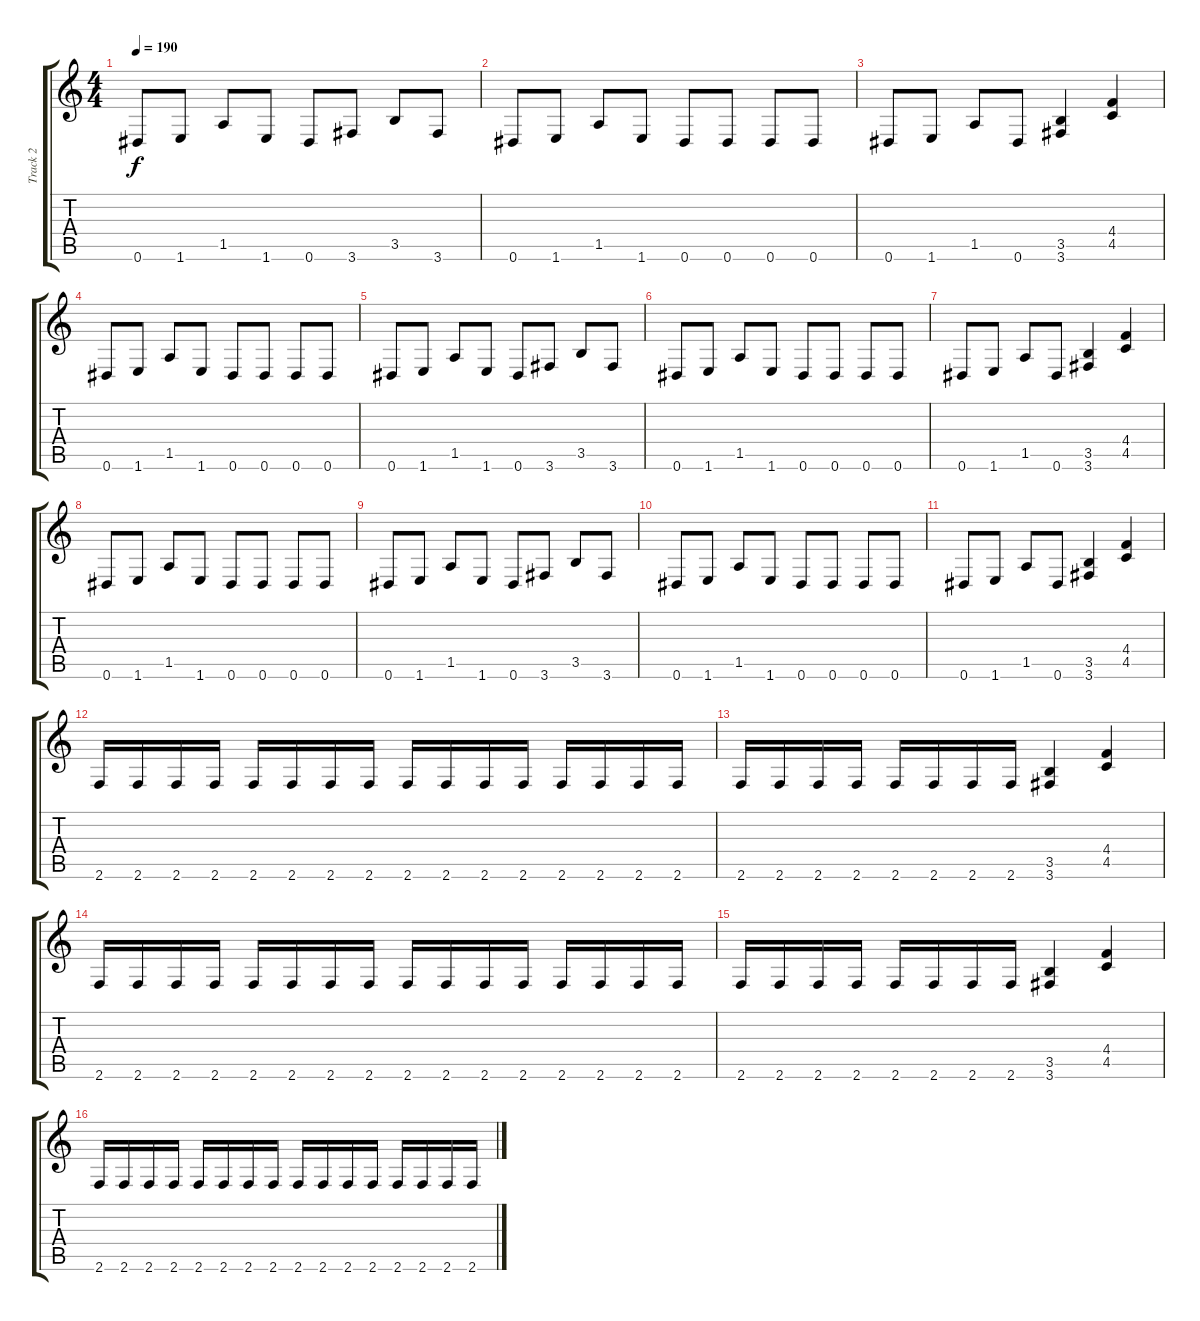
\track ("Track 2" "Track 2") {instrument distortionguitar}
\staff {score tabs}
\tuning (Eb4 Bb3 Gb3 Db3 Ab2 Eb2) {hide}
\ts (4 4)
\tempo 190
\clef g2
\ks c
0.6.8{dy f} 1.6.8 1.5.8 1.6.8 0.6.8 3.6.8 3.5.8 3.6.8 |
0.6.8 1.6.8 1.5.8 1.6.8 0.6.8 0.6.8 0.6.8 0.6.8 |
0.6.8 1.6.8 1.5.8 0.6.8 (3.5 3.6).4 (4.4 4.5).4 |
0.6.8 1.6.8 1.5.8 1.6.8 0.6.8 0.6.8 0.6.8 0.6.8 |
0.6.8 1.6.8 1.5.8 1.6.8 0.6.8 3.6.8 3.5.8 3.6.8 |
0.6.8 1.6.8 1.5.8 1.6.8 0.6.8 0.6.8 0.6.8 0.6.8 |
0.6.8 1.6.8 1.5.8 0.6.8 (3.5 3.6).4 (4.4 4.5).4 |
0.6.8 1.6.8 1.5.8 1.6.8 0.6.8 0.6.8 0.6.8 0.6.8 |
0.6.8 1.6.8 1.5.8 1.6.8 0.6.8 3.6.8 3.5.8 3.6.8 |
0.6.8 1.6.8 1.5.8 1.6.8 0.6.8 0.6.8 0.6.8 0.6.8 |
0.6.8 1.6.8 1.5.8 0.6.8 (3.5 3.6).4 (4.4 4.5).4 |
2.6.16 2.6.16 2.6.16 2.6.16 2.6.16 2.6.16 2.6.16 2.6.16 2.6.16 2.6.16 2.6.16 2.6.16 2.6.16 2.6.16 2.6.16 2.6.16 |
2.6.16 2.6.16 2.6.16 2.6.16 2.6.16 2.6.16 2.6.16 2.6.16 (3.5 3.6).4 (4.4 4.5).4 |
2.6.16 2.6.16 2.6.16 2.6.16 2.6.16 2.6.16 2.6.16 2.6.16 2.6.16 2.6.16 2.6.16 2.6.16 2.6.16 2.6.16 2.6.16 2.6.16 |
2.6.16 2.6.16 2.6.16 2.6.16 2.6.16 2.6.16 2.6.16 2.6.16 (3.5 3.6).4 (4.4 4.5).4 |
2.6.16 2.6.16 2.6.16 2.6.16 2.6.16 2.6.16 2.6.16 2.6.16 2.6.16 2.6.16 2.6.16 2.6.16 2.6.16 2.6.16 2.6.16 2.6.16
